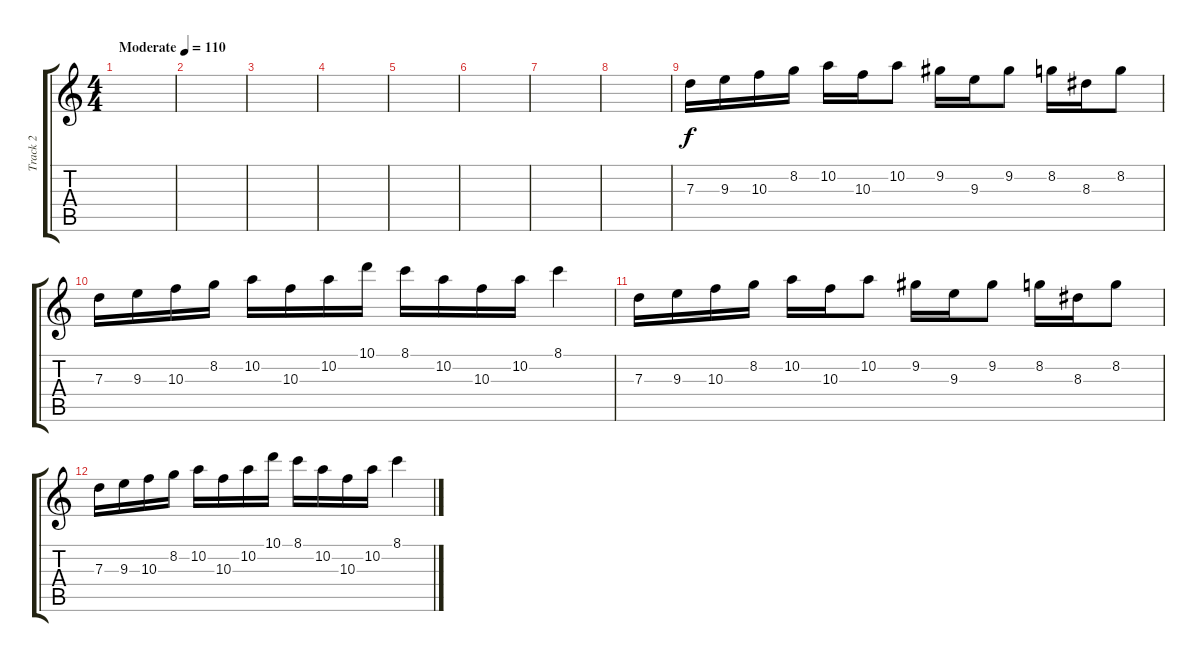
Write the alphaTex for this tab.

\track ("Track 2" "Track 2") {instrument distortionguitar}
\staff {score tabs}
\tuning (E4 B3 G3 D3 A2 D2) {hide}
\ts (4 4)
\tempo (110 "Moderate")
\clef g2
\ks c
|
|
|
|
|
|
|
|
7.3.16 9.3.16 10.3.16 8.2.16 10.2.16 10.3.16 10.2.8 9.2.16 9.3.16 9.2.8 8.2.16 8.3.16 8.2.8 |
7.3.16 9.3.16 10.3.16 8.2.16 10.2.16 10.3.16 10.2.16 10.1.16 8.1.16 10.2.16 10.3.16 10.2.16 8.1.4 |
7.3.16 9.3.16 10.3.16 8.2.16 10.2.16 10.3.16 10.2.8 9.2.16 9.3.16 9.2.8 8.2.16 8.3.16 8.2.8 |
7.3.16 9.3.16 10.3.16 8.2.16 10.2.16 10.3.16 10.2.16 10.1.16 8.1.16 10.2.16 10.3.16 10.2.16 8.1.4
